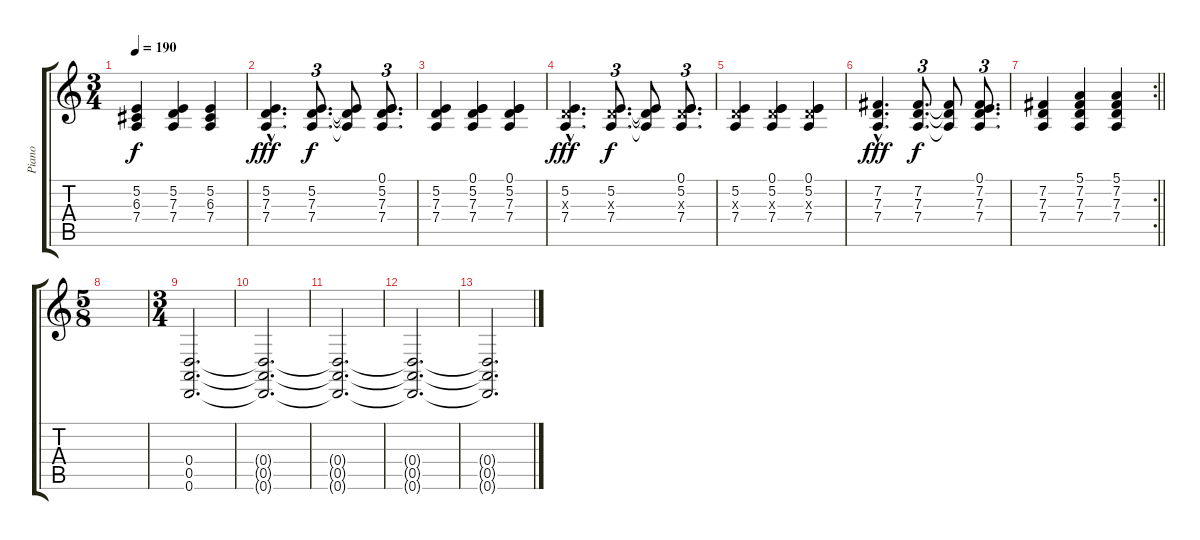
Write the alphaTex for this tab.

\track ("Piano" "Piano") {instrument acousticgrandpiano}
\staff {score tabs}
\tuning (E4 B3 G3 D3 A2 D2) {hide}
\ts (3 4)
\tempo 190
\clef g2
\ks c
(5.2 6.3 7.4).4{dy f} (5.2 7.3 7.4).4 (5.2 6.3 7.4).4 |
(5.2 7.3{hac} 7.4).4{d dy fff} (5.2 7.3 7.4).8{d tu (3 2) dy f} (5.2{t} 7.3{t} 7.4{t}).8 (0.1 5.2 7.3 7.4).8{d tu (3 2)} |
(5.2 7.3 7.4).4 (0.1 5.2 7.3 7.4).4 (0.1 5.2 7.3 7.4).4 |
(5.2{hac} 7.3{hac x} 7.4).4{d dy fff} (5.2 7.3{x} 7.4).8{d tu (3 2) dy f} (5.2{t} 7.3{t} 7.4{t}).8 (0.1 5.2 7.3{x} 7.4).8{d tu (3 2)} |
(5.2 7.3{x} 7.4).4 (0.1 5.2 7.3{x} 7.4).4 (0.1 5.2 7.3{x} 7.4).4 |
(7.2{hac} 7.3{hac} 7.4).4{d dy fff} (7.2 7.3 7.4).8{d tu (3 2) dy f} (7.2{t} 7.3{t} 7.4{t}).8 (0.1 7.2 7.3 7.4).8{d tu (3 2)} |
\rc 2
\barLineRight lightlight
(7.2 7.3 7.4).4 (5.1 7.2 7.3 7.4).4 (5.1 7.2 7.3 7.4).4 |
\ts (5 8)
|
\ts (3 4)
(0.4 0.5 0.6).2{d} |
(0.4{t} 0.5{t} 0.6{t}).2{d} |
(0.4{t} 0.5{t} 0.6{t}).2{d} |
(0.4{t} 0.5{t} 0.6{t}).2{d} |
(0.4{t} 0.5{t} 0.6{t}).2{d}
